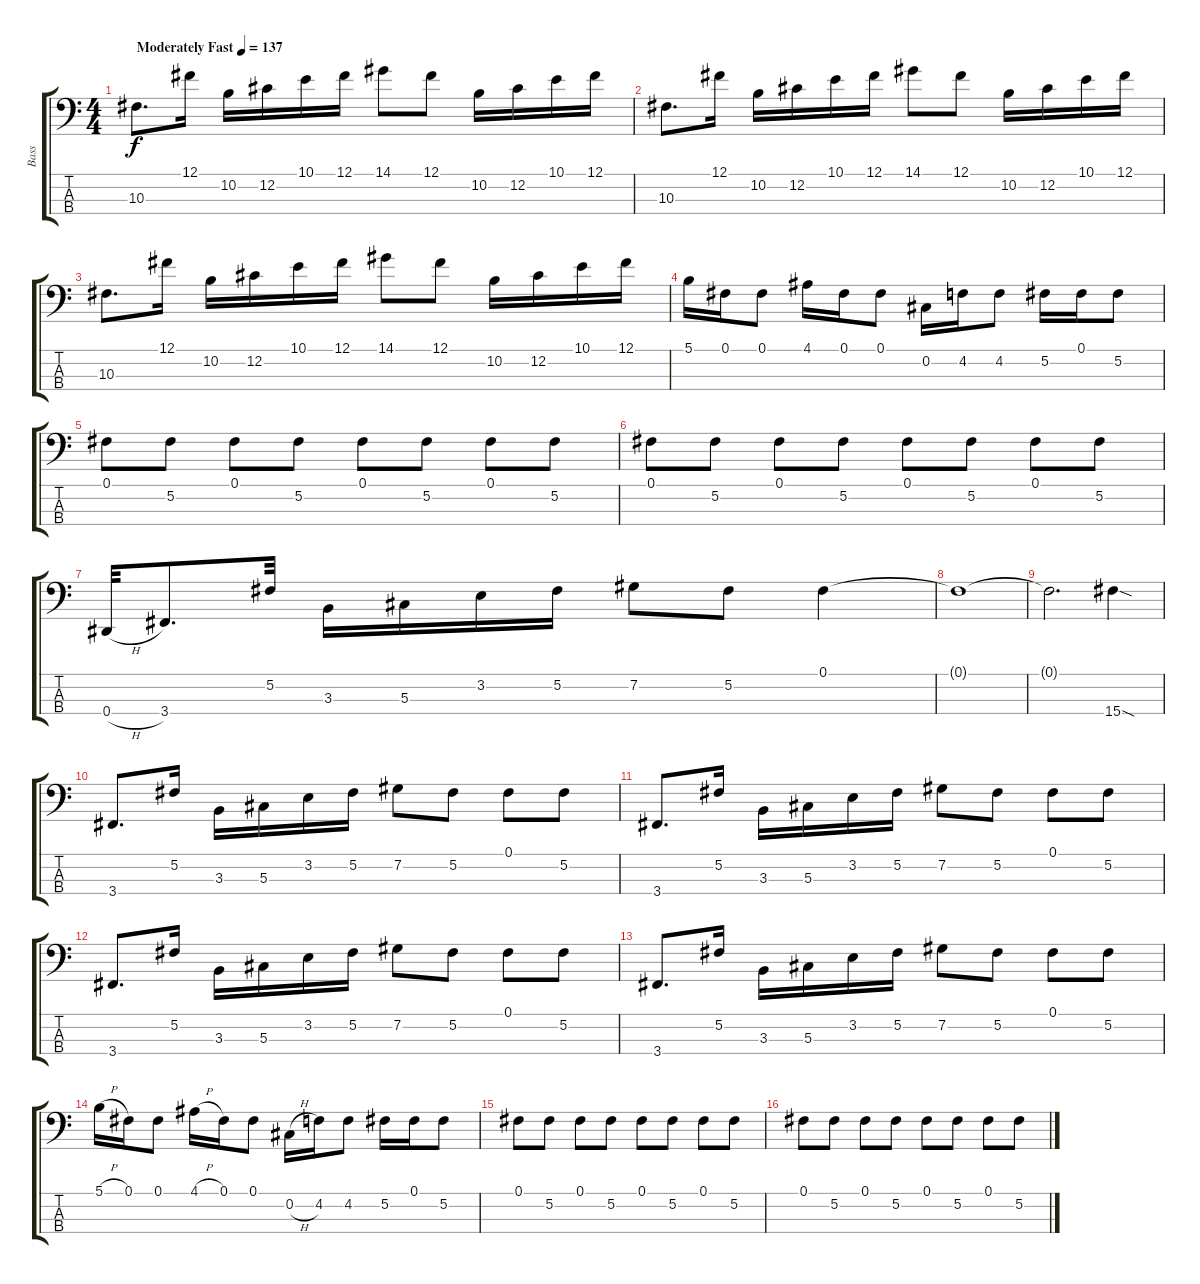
\track ("Bass" "Bass") {instrument electricbassfinger}
\staff {score tabs}
\tuning (Gb2 Db2 Ab1 Eb1) {hide}
\ts (4 4)
\tempo (137 "Moderately Fast")
\clef f4
\ks c
10.3.8{d dy f instrument electricbassfinger} 12.1.16 10.2.16 12.2.16 10.1.16 12.1.16 14.1.8 12.1.8 10.2.16 12.2.16 10.1.16 12.1.16 |
10.3.8{d} 12.1.16 10.2.16 12.2.16 10.1.16 12.1.16 14.1.8 12.1.8 10.2.16 12.2.16 10.1.16 12.1.16 |
10.3.8{d} 12.1.16 10.2.16 12.2.16 10.1.16 12.1.16 14.1.8 12.1.8 10.2.16 12.2.16 10.1.16 12.1.16 |
5.1.16 0.1.16 0.1.8 4.1.16 0.1.16 0.1.8 0.2.16 4.2.16 4.2.8 5.2.16 0.1.16 5.2.8 |
0.1.8 5.2.8 0.1.8 5.2.8 0.1.8 5.2.8 0.1.8 5.2.8 |
0.1.8 5.2.8 0.1.8 5.2.8 0.1.8 5.2.8 0.1.8 5.2.8 |
0.4{h}.32 3.4.8{d} 5.2.32 3.3.16 5.3.16 3.2.16 5.2.16 7.2.8 5.2.8 0.1.4 |
0.1{t}.1 |
0.1{t}.2{d} 15.4{sod}.4 |
3.4.8{d} 5.2.16 3.3.16 5.3.16 3.2.16 5.2.16 7.2.8 5.2.8 0.1.8 5.2.8 |
3.4.8{d} 5.2.16 3.3.16 5.3.16 3.2.16 5.2.16 7.2.8 5.2.8 0.1.8 5.2.8 |
3.4.8{d} 5.2.16 3.3.16 5.3.16 3.2.16 5.2.16 7.2.8 5.2.8 0.1.8 5.2.8 |
3.4.8{d} 5.2.16 3.3.16 5.3.16 3.2.16 5.2.16 7.2.8 5.2.8 0.1.8 5.2.8 |
5.1{h}.16 0.1.16 0.1.8 4.1{h}.16 0.1.16 0.1.8 0.2{h}.16 4.2.16 4.2.8 5.2.16 0.1.16 5.2.8 |
0.1.8 5.2.8 0.1.8 5.2.8 0.1.8 5.2.8 0.1.8 5.2.8 |
0.1.8 5.2.8 0.1.8 5.2.8 0.1.8 5.2.8 0.1.8 5.2.8
